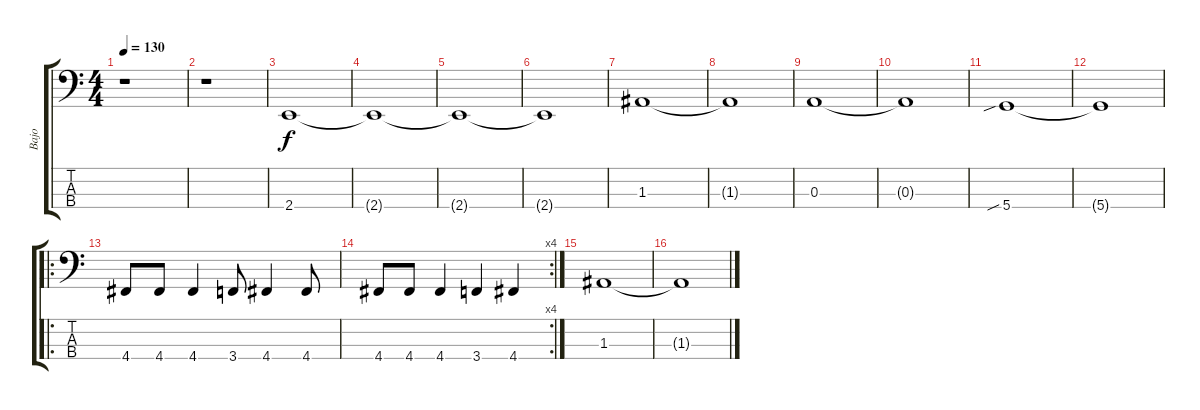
\track ("Bajo" "Bajo") {instrument electricbassfinger}
\staff {score tabs}
\tuning (G2 D2 A1 D1) {hide}
\ts (4 4)
\tempo 130
\clef f4
\ks c
r.1{dy f instrument electricbassfinger} |
r.1 |
2.4.1 |
2.4{t}.1 |
2.4{t}.1 |
2.4{t}.1 |
1.3.1 |
1.3{t}.1 |
0.3.1 |
0.3{t}.1 |
5.4{sib}.1 |
5.4{t}.1 |
\ro
4.4.8 4.4.8 4.4.4 3.4.8 4.4.4 4.4.8 |
\rc 4
4.4.8 4.4.8 4.4.4 3.4.4 4.4.4 |
1.3.1 |
1.3{t}.1
